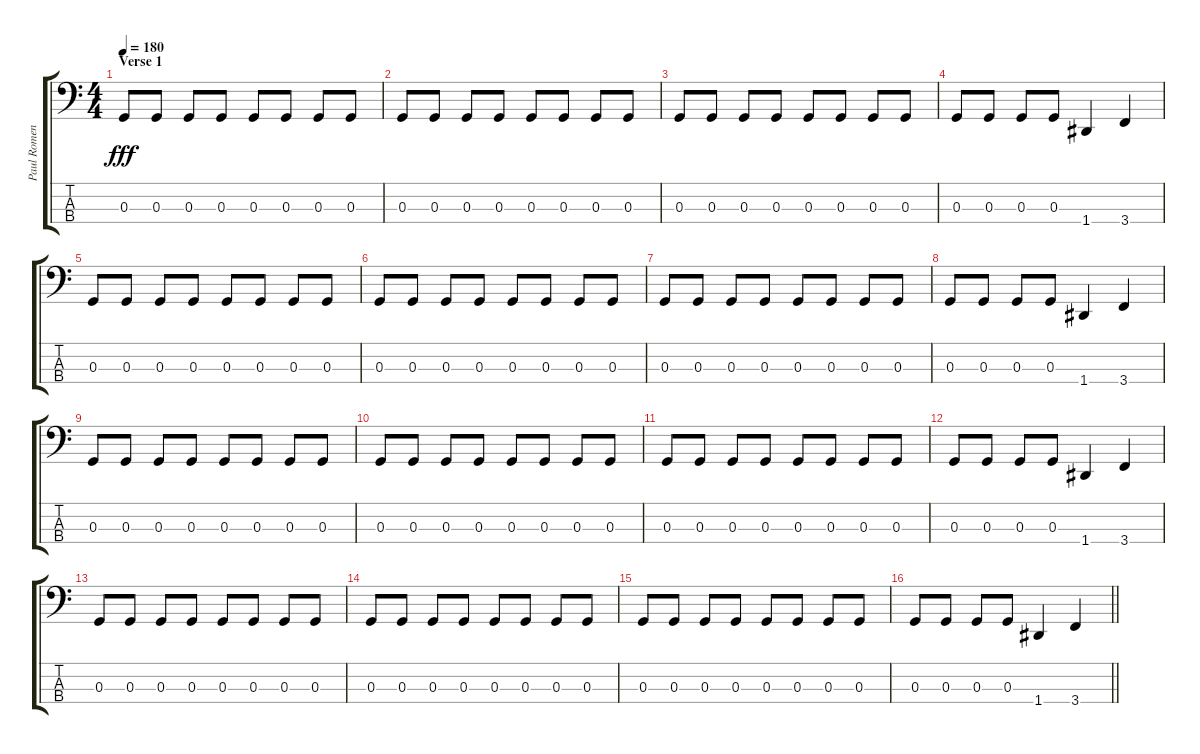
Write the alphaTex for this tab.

\track ("Paul Romenko" "Paul Romen") {instrument electricbasspick}
\staff {score tabs}
\tuning (F2 C2 G1 D1) {hide}
\ts (4 4)
\section ("" "Verse 1")
\tempo 180
\clef f4
\ks c
0.3.8{dy fff} 0.3.8 0.3.8 0.3.8 0.3.8 0.3.8 0.3.8 0.3.8 |
0.3.8 0.3.8 0.3.8 0.3.8 0.3.8 0.3.8 0.3.8 0.3.8 |
0.3.8 0.3.8 0.3.8 0.3.8 0.3.8 0.3.8 0.3.8 0.3.8 |
0.3.8 0.3.8 0.3.8 0.3.8 1.4.4 3.4.4 |
0.3.8 0.3.8 0.3.8 0.3.8 0.3.8 0.3.8 0.3.8 0.3.8 |
0.3.8 0.3.8 0.3.8 0.3.8 0.3.8 0.3.8 0.3.8 0.3.8 |
0.3.8 0.3.8 0.3.8 0.3.8 0.3.8 0.3.8 0.3.8 0.3.8 |
0.3.8 0.3.8 0.3.8 0.3.8 1.4.4 3.4.4 |
0.3.8 0.3.8 0.3.8 0.3.8 0.3.8 0.3.8 0.3.8 0.3.8 |
0.3.8 0.3.8 0.3.8 0.3.8 0.3.8 0.3.8 0.3.8 0.3.8 |
0.3.8 0.3.8 0.3.8 0.3.8 0.3.8 0.3.8 0.3.8 0.3.8 |
0.3.8 0.3.8 0.3.8 0.3.8 1.4.4 3.4.4 |
0.3.8 0.3.8 0.3.8 0.3.8 0.3.8 0.3.8 0.3.8 0.3.8 |
0.3.8 0.3.8 0.3.8 0.3.8 0.3.8 0.3.8 0.3.8 0.3.8 |
0.3.8 0.3.8 0.3.8 0.3.8 0.3.8 0.3.8 0.3.8 0.3.8 |
\barLineRight lightlight
0.3.8 0.3.8 0.3.8 0.3.8 1.4.4 3.4.4
